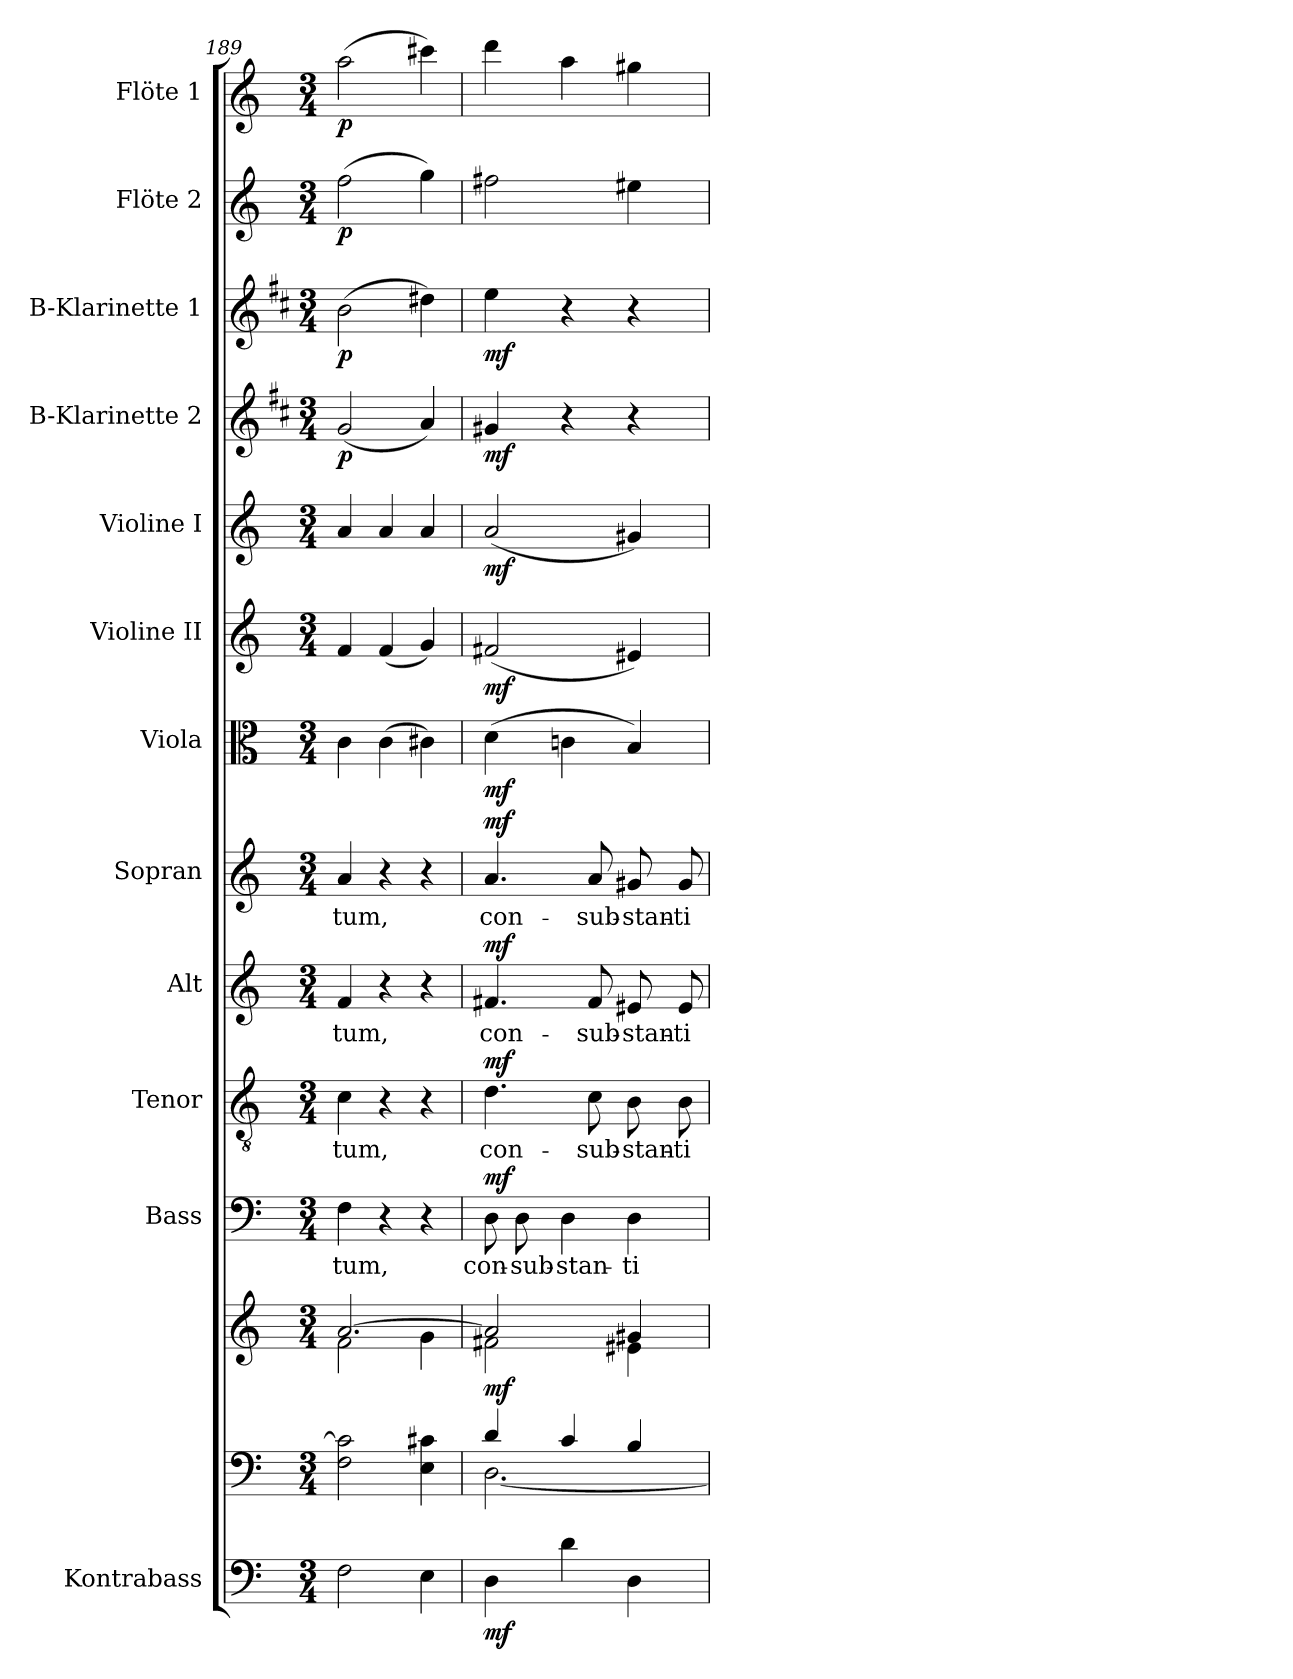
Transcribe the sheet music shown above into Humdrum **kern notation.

**kern	**dynam	**kern	**kern	**dynam	**kern	**text	**dynam	**kern	**text	**dynam	**kern	**text	**dynam	**kern	**text	**dynam	**kern	**dynam	**kern	**dynam	**kern	**dynam	**kern	**dynam	**kern	**dynam	**kern	**dynam	**kern	**dynam
*part13	*part13	*part12	*part12	*part12	*part11	*part11	*part11	*part10	*part10	*part10	*part9	*part9	*part9	*part8	*part8	*part8	*part7	*part7	*part6	*part6	*part5	*part5	*part4	*part4	*part3	*part3	*part2	*part2	*part1	*part1
*staff14	*staff14	*staff13	*staff12	*staff12/13	*staff11	*staff11	*staff11	*staff10	*staff10	*staff10	*staff9	*staff9	*staff9	*staff8	*staff8	*staff8	*staff7	*staff7	*staff6	*staff6	*staff5	*staff5	*staff4	*staff4	*staff3	*staff3	*staff2	*staff2	*staff1	*staff1
*I"Kontrabass	*	*	*	*	*I"Bass	*	*	*I"Tenor	*	*	*I"Alt	*	*	*I"Sopran	*	*	*I"Viola	*	*I"Violine II	*	*I"Violine I	*	*I"B-Klarinette 2	*	*I"B-Klarinette 1	*	*I"Flöte 2	*	*I"Flöte 1	*
*I'Kb.	*	*	*	*	*I'B.	*	*	*I'T.	*	*	*I'A.	*	*	*I'S.	*	*	*I'Vla.	*	*I'Vl. II	*	*I'Vl. I	*	*I'B Kl. 2	*	*I'B Kl. 1	*	*I'Fl. 2	*	*I'Fl. 1	*
*clefF4	*	*clefF4	*clefG2	*	*clefF4	*	*	*clefGv2	*	*	*clefG2	*	*	*clefG2	*	*	*clefC3	*	*clefG2	*	*clefG2	*	*clefG2	*	*clefG2	*	*clefG2	*	*clefG2	*
*ITrd7c12	*	*	*	*	*	*	*	*	*	*	*	*	*	*	*	*	*	*	*	*	*	*	*ITrd1c2	*	*ITrd1c2	*	*	*	*	*
*k[]	*	*k[]	*k[]	*	*k[]	*	*	*k[]	*	*	*k[]	*	*	*k[]	*	*	*k[]	*	*k[]	*	*k[]	*	*k[]	*	*k[]	*	*k[]	*	*k[]	*
*C:	*	*C:	*C:	*	*C:	*	*	*C:	*	*	*C:	*	*	*C:	*	*	*C:	*	*C:	*	*C:	*	*C:	*	*C:	*	*C:	*	*C:	*
*M3/4	*	*M3/4	*M3/4	*	*M3/4	*	*	*M3/4	*	*	*M3/4	*	*	*M3/4	*	*	*M3/4	*	*M3/4	*	*M3/4	*	*M3/4	*	*M3/4	*	*M3/4	*	*M3/4	*
=189	=189	=189	=189	=189	=189	=189	=189	=189	=189	=189	=189	=189	=189	=189	=189	=189	=189	=189	=189	=189	=189	=189	=189	=189	=189	=189	=189	=189	=189	=189
*	*	*	*^	*	*	*	*	*	*	*	*	*	*	*	*	*	*	*	*	*	*	*	*	*	*	*	*	*	*	*
!	!	!	!	!	!	!	!LO:LY:b	!	!	!LO:LY:b	!	!	!LO:LY:b	!	!	!LO:LY:b	!	!	!	!	!	!	!	!	!LO:DY:b	!	!LO:DY:b	!	!LO:DY:b	!	!LO:DY:b
2FF\	.	2F\ 2c\]	[>2.a/	2f\	.	4F\	-tum,	.	4c\	-tum,	.	4f/	-tum,	.	4a/	-tum,	.	4c\	.	4f/	.	4a/	.	(<2f/	p	(>2a\	p	(>2ff\	p	(>2aa\	p
.	.	.	.	.	.	4r	.	.	4r	.	.	4r	.	.	4r	.	.	(>4c\	.	(<4f/	.	4a/	.	.	.	.	.	.	.	.	.
4EE\	.	4E\ 4c#X\	.	4g\	.	4r	.	.	4r	.	.	4r	.	.	4r	.	.	4c#X\)	.	4g/)	.	4a/	.	4g/)	.	4cc#X\)	.	4gg\)	.	4ccc#X\)	.
!!LO:PB:g=z
=190	=190	=190	=190	=190	=190	=190	=190	=190	=190	=190	=190	=190	=190	=190	=190	=190	=190	=190	=190	=190	=190	=190	=190	=190	=190	=190	=190	=190	=190	=190	=190
*	*	*^	*	*	*	*	*	*	*	*	*	*	*	*	*	*	*	*	*	*	*	*	*	*	*	*	*	*	*	*	*
!	!LO:DY:b	!	!	!	!	!LO:DY:b	!	!LO:LY:b	!LO:DY:a	!	!LO:LY:b	!LO:DY:a	!	!LO:LY:b	!LO:DY:a	!	!LO:LY:b	!LO:DY:a	!	!LO:DY:b	!	!LO:DY:b	!	!LO:DY:b	!	!LO:DY:b	!	!LO:DY:b	!	!	!	!
4DD\	mf	4d/	[<2.D\	2a/]	2f#X\	mf	8D\	con-	mf	4.d\	con-	mf	4.f#X/	con-	mf	4.a/	con-	mf	(>4d\	mf	(<2f#X/	mf	(<2a/	mf	4f#X/	mf	4dd\	mf	2ff#X\	.	4ddd\	.
!	!	!	!	!	!	!	!	!LO:LY:b	!	!	!	!	!	!	!	!	!	!	!	!	!	!	!	!	!	!	!	!	!	!	!	!
.	.	.	.	.	.	.	8D\	-sub-	.	.	.	.	.	.	.	.	.	.	.	.	.	.	.	.	.	.	.	.	.	.	.	.
!	!	!	!	!	!	!	!	!LO:LY:b	!	!	!	!	!	!	!	!	!	!	!	!	!	!	!	!	!	!	!	!	!	!	!	!
4D\	.	4c/	.	.	.	.	4D\	-stan-	.	.	.	.	.	.	.	.	.	.	4cn\	.	.	.	.	.	4r	.	4r	.	.	.	4aa\	.
!	!	!	!	!	!	!	!	!	!	!	!LO:LY:b	!	!	!LO:LY:b	!	!	!LO:LY:b	!	!	!	!	!	!	!	!	!	!	!	!	!	!	!
.	.	.	.	.	.	.	.	.	.	8c\	-sub-	.	8f#/	-sub-	.	8a/	-sub-	.	.	.	.	.	.	.	.	.	.	.	.	.	.	.
!	!	!	!	!	!	!	!	!LO:LY:b	!	!	!LO:LY:b	!	!	!LO:LY:b	!	!	!LO:LY:b	!	!	!	!	!	!	!	!	!	!	!	!	!	!	!
4DD\	.	4B/	.	4g#X/	4e#X\	.	4D\	-ti-	.	8B\	-stan-	.	8e#X/	-stan-	.	8g#X/	-stan-	.	4B/)	.	4e#X/)	.	4g#X/)	.	4r	.	4r	.	4ee#X\	.	4gg#X\	.
!	!	!	!	!	!	!	!	!	!	!	!LO:LY:b	!	!	!LO:LY:b	!	!	!LO:LY:b	!	!	!	!	!	!	!	!	!	!	!	!	!	!	!
.	.	.	.	.	.	.	.	.	.	8B\	-ti-	.	8e#/	-ti-	.	8g#/	-ti-	.	.	.	.	.	.	.	.	.	.	.	.	.	.	.
*	*	*v	*v	*	*	*	*	*	*	*	*	*	*	*	*	*	*	*	*	*	*	*	*	*	*	*	*	*	*	*	*	*
*	*	*	*v	*v	*	*	*	*	*	*	*	*	*	*	*	*	*	*	*	*	*	*	*	*	*	*	*	*	*	*	*
=	=	=	=	=	=	=	=	=	=	=	=	=	=	=	=	=	=	=	=	=	=	=	=	=	=	=	=	=	=	=
*-	*-	*-	*-	*-	*-	*-	*-	*-	*-	*-	*-	*-	*-	*-	*-	*-	*-	*-	*-	*-	*-	*-	*-	*-	*-	*-	*-	*-	*-	*-
